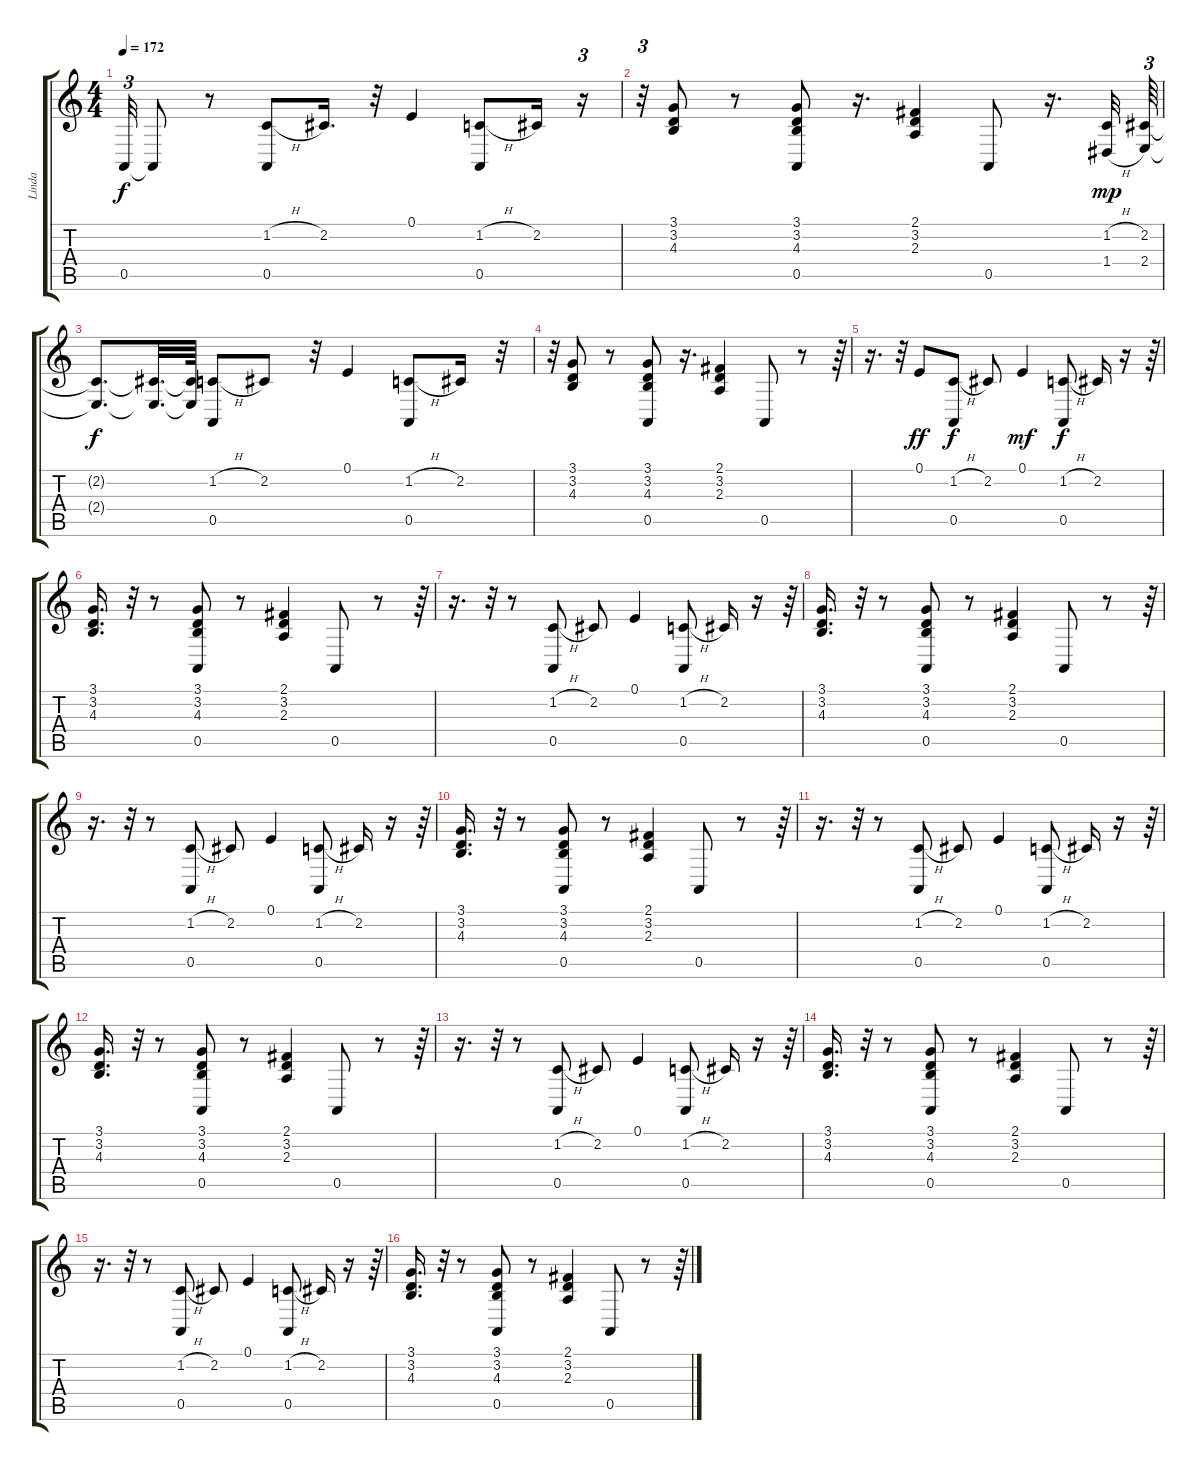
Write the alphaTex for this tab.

\track ("Linda" "Linda") {instrument acousticgrandpiano}
\staff {score tabs}
\tuning (E4 B3 G3 D3 A2 E2) {hide}
\ts (4 4)
\tempo 172
\clef g2
\ks c
0.5.32{tu (3 2) dy f} 0.5{t}.8 r.8 (1.2{h} 0.5).8 2.2.16{d} r.32 0.1.4 (1.2{h} 0.5).8 2.2.16 r.16{tu (3 2)} |
r.32{tu (3 2)} (3.1 3.2 4.3).8 r.8 (3.1 3.2 4.3 0.5).8 r.16{d} (2.1 3.2 2.3).4 0.5.8 r.16{d} (1.2{h} 1.4{h}).32{dy mp} (2.2 2.4).64{tu (3 2)} |
(2.2{t} 2.4{t}).8{d dy f} (2.2{t} 2.4{t}).32{d} (2.2{t} 2.4{t}).64 (1.2{h} 0.5).8 2.2.8 r.32 0.1.4 (1.2{h} 0.5).8 2.2.16 r.32 |
r.32{tu (3 2)} (3.1 3.2 4.3).8 r.8 (3.1 3.2 4.3 0.5).8 r.16{d} (2.1 3.2 2.3).4 0.5.8 r.8 r.64{tu (3 2)} |
r.16{d} r.32{tu (3 2)} 0.1.8{dy ff} (1.2{h} 0.5).8{dy f} 2.2.8 0.1.4{dy mf} (1.2{h} 0.5).8{dy f} 2.2.16 r.16 r.64{tu (3 2)} |
(3.1 3.2 4.3).16{d} r.32{tu (3 2)} r.8 (3.1 3.2 4.3 0.5).8 r.8 (2.1 3.2 2.3).4 0.5.8 r.8 r.64{tu (3 2)} |
r.16{d} r.32{tu (3 2)} r.8 (1.2{h} 0.5).8 2.2.8 0.1.4 (1.2{h} 0.5).8 2.2.16 r.16 r.64{tu (3 2)} |
(3.1 3.2 4.3).16{d} r.32{tu (3 2)} r.8 (3.1 3.2 4.3 0.5).8 r.8 (2.1 3.2 2.3).4 0.5.8 r.8 r.64{tu (3 2)} |
r.16{d} r.32{tu (3 2)} r.8 (1.2{h} 0.5).8 2.2.8 0.1.4 (1.2{h} 0.5).8 2.2.16 r.16 r.64{tu (3 2)} |
(3.1 3.2 4.3).16{d} r.32{tu (3 2)} r.8 (3.1 3.2 4.3 0.5).8 r.8 (2.1 3.2 2.3).4 0.5.8 r.8 r.64{tu (3 2)} |
r.16{d} r.32{tu (3 2)} r.8 (1.2{h} 0.5).8 2.2.8 0.1.4 (1.2{h} 0.5).8 2.2.16 r.16 r.64{tu (3 2)} |
(3.1 3.2 4.3).16{d} r.32{tu (3 2)} r.8 (3.1 3.2 4.3 0.5).8 r.8 (2.1 3.2 2.3).4 0.5.8 r.8 r.64{tu (3 2)} |
r.16{d} r.32{tu (3 2)} r.8 (1.2{h} 0.5).8 2.2.8 0.1.4 (1.2{h} 0.5).8 2.2.16 r.16 r.64{tu (3 2)} |
(3.1 3.2 4.3).16{d} r.32{tu (3 2)} r.8 (3.1 3.2 4.3 0.5).8 r.8 (2.1 3.2 2.3).4 0.5.8 r.8 r.64{tu (3 2)} |
r.16{d} r.32{tu (3 2)} r.8 (1.2{h} 0.5).8 2.2.8 0.1.4 (1.2{h} 0.5).8 2.2.16 r.16 r.64{tu (3 2)} |
(3.1 3.2 4.3).16{d} r.32{tu (3 2)} r.8 (3.1 3.2 4.3 0.5).8 r.8 (2.1 3.2 2.3).4 0.5.8 r.8 r.64{tu (3 2)}
